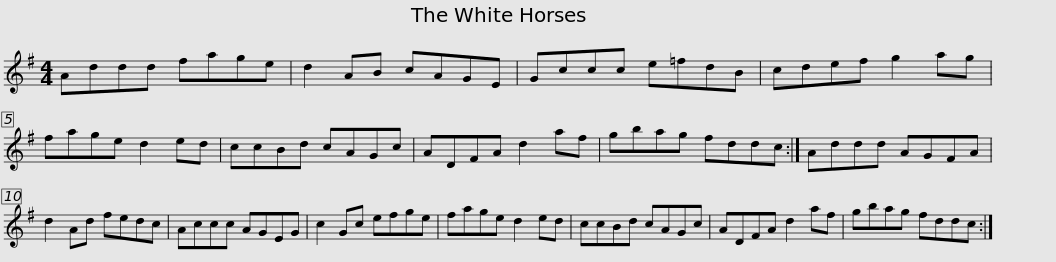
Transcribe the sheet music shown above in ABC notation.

X:1
L:1/8
M:4/4
I:linebreak $
K:G
V:1 treble
V:1
 Addd fage | d2 AB cAGE | Gccc e=fdB | cdef g2 ag | fage d2 ed |$ %5
 ccBd cAGc | ADFA d2 af | gbag fddc :| Addd AGFA | d2 Ad fedc |$ %10
 Accc AGEG | c2 Gc efge | fage d2 ed | ccBd cAGc | ADFA d2 af | %15
 gbag fddc :| %16
